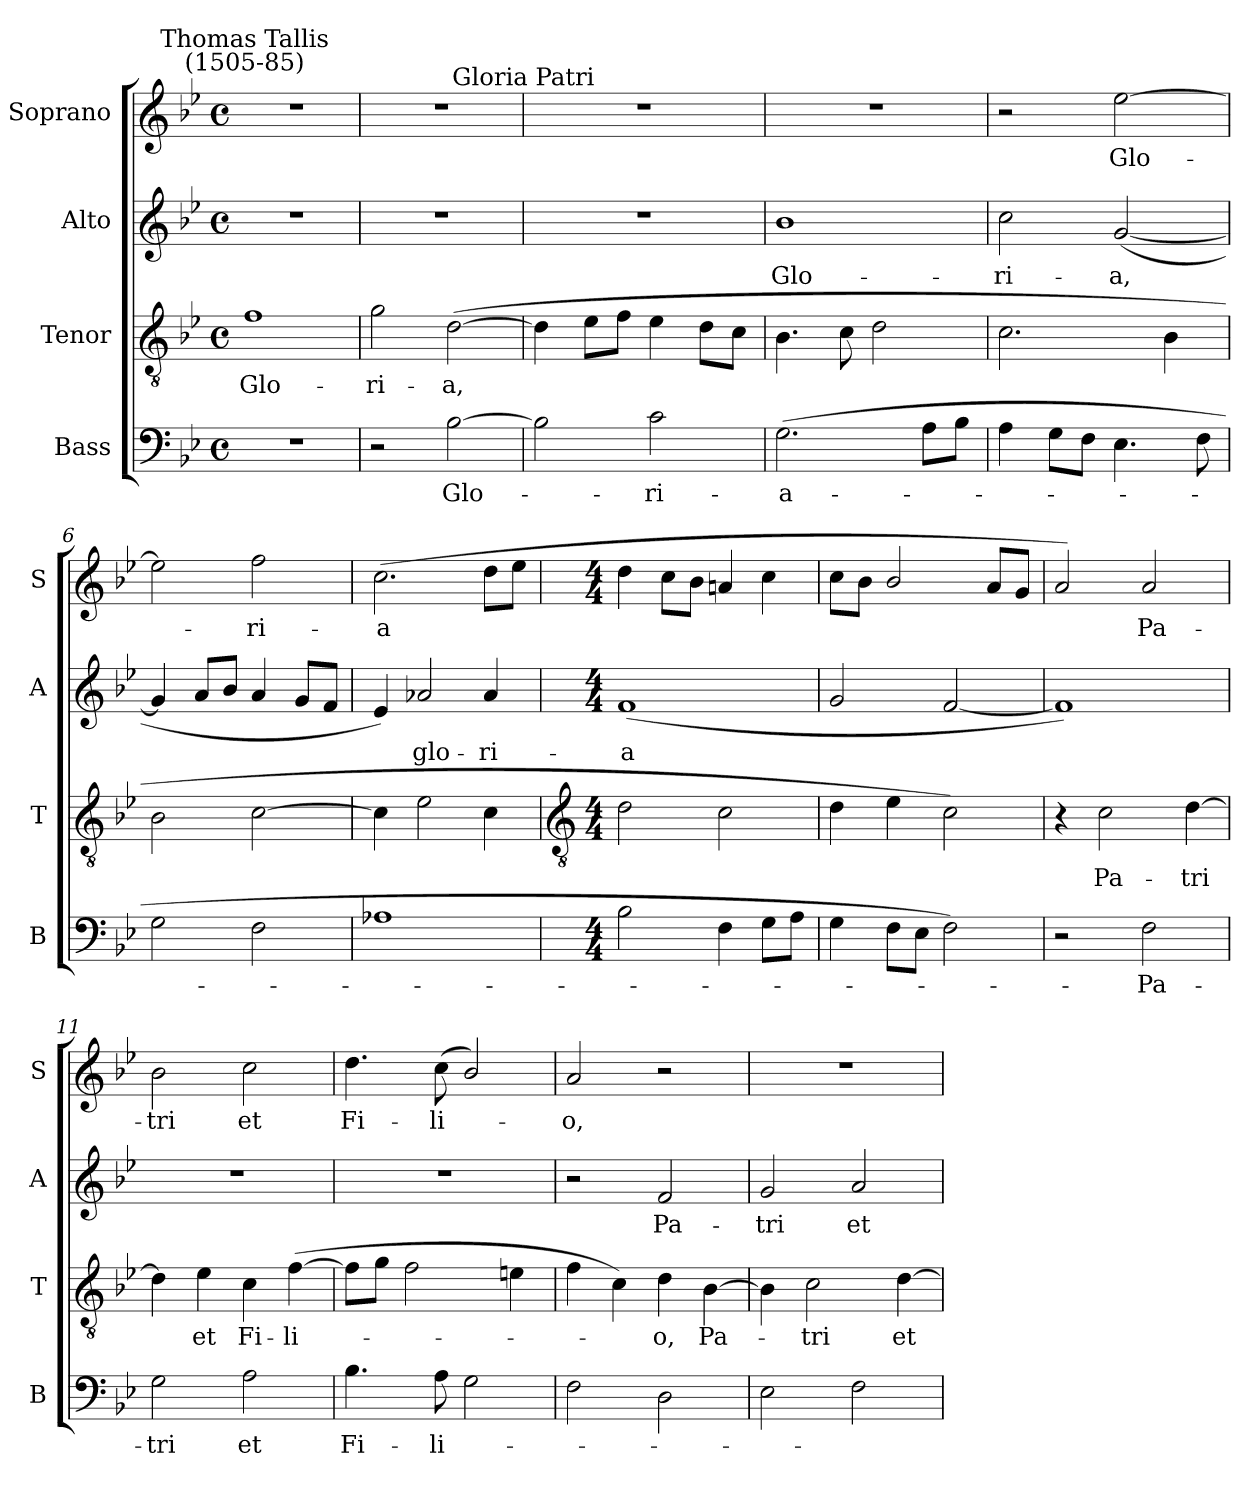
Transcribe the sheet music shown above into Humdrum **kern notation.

**kern	**text	**kern	**text	**kern	**text	**kern	**text
*part4	*part4	*part3	*part3	*part2	*part2	*part1	*part1
*staff4	*staff4	*staff3	*staff3	*staff2	*staff2	*staff1	*staff1
*I"Bass	*	*I"Tenor	*	*I"Alto	*	*I"Soprano	*
*I'B	*	*I'T	*	*I'A	*	*I'S	*
*clefF4	*	*clefGv2	*	*clefG2	*	*clefG2	*
*k[b-e-]	*	*k[b-e-]	*	*k[b-e-]	*	*k[b-e-]	*
*B-:	*	*B-:	*	*B-:	*	*B-:	*
*M4/4	*	*M4/4	*	*M4/4	*	*M4/4	*
*met(c)	*	*met(c)	*	*met(c)	*	*met(c)	*
=1	=1	=1	=1	=1	=1	=1	=1
!	!	!	!	!	!	!LO:TX:a:cj:t=Thomas Tallis\n(1505-85)	!
!	!	!	!LO:LY:b	!	!	!	!
1r	.	1f	Glo-	1r	.	1r	.
=2	=2	=2	=2	=2	=2	=2	=2
!	!	!	!LO:LY:b	!	!	!	!
2r	.	2g	-ri-	1r	.	1r	.
!	!LO:LY:b	!	!LO:LY:b	!	!	!	!
[2B-	Glo-	(>[2d	-a,	.	.	.	.
!	!	!	!	!	!	!LO:TX:a:cj:t=Gloria Patri	!
=3	=3	=3	=3	=3	=3	=3	=3
2B-]	.	4d]	.	1r	.	1r	.
.	.	8e-L	.	.	.	.	.
.	.	8fJ	.	.	.	.	.
!	!LO:LY:b	!	!	!	!	!	!
2c	ri-	4e-	.	.	.	.	.
.	.	8dL	.	.	.	.	.
.	.	8cJ	.	.	.	.	.
=4	=4	=4	=4	=4	=4	=4	=4
!	!LO:LY:b	!	!	!	!LO:LY:b	!	!
(>2.G	-a-	4.B-	.	1b-	Glo-	1r	.
.	.	8c	.	.	.	.	.
.	.	2d	.	.	.	.	.
8AL	.	.	.	.	.	.	.
8B-J	.	.	.	.	.	.	.
=5	=5	=5	=5	=5	=5	=5	=5
!	!	!	!	!	!LO:LY:b	!	!
4A	.	2.c	.	2cc	-ri-	2r	.
8GL	.	.	.	.	.	.	.
8FJ	.	.	.	.	.	.	.
!	!	!	!	!	!LO:LY:b	!	!LO:LY:b
4.E-	.	.	.	(<[2g	-a,	[2ee-	Glo-
.	.	4B-	.	.	.	.	.
8F	.	.	.	.	.	.	.
=6	=6	=6	=6	=6	=6	=6	=6
2G	.	2B-	.	4g]	.	2ee-]	.
.	.	.	.	8aL	.	.	.
.	.	.	.	8b-J	.	.	.
!	!	!	!	!	!	!	!LO:LY:b
2F	.	[2c	.	4a	.	2ff	ri-
.	.	.	.	8gL	.	.	.
.	.	.	.	8fJ	.	.	.
=7	=7	=7	=7	=7	=7	=7	=7
!	!	!	!	!	!	!	!LO:LY:b
1A-X	.	4c]	.	4e-)	.	(>2.cc	-a
!	!	!	!	!	!LO:LY:b	!	!
.	.	2e-	.	2a-X	glo-	.	.
!	!	!	!	!	!LO:LY:b	!	!
.	.	4c	.	4a-	-ri-	8ddL	.
.	.	.	.	.	.	8ee-J	.
!!LO:LB:g=z
=8	=8	=8	=8	=8	=8	=8	=8
*	*	*clefGv2	*	*	*	*	*
*M4/4	*	*M4/4	*	*M4/4	*	*M4/4	*
!	!	!	!	!	!LO:LY:b	!	!
2B-	.	2d	.	(<1f	-a	4dd	.
.	.	.	.	.	.	8ccL	.
.	.	.	.	.	.	8b-J	.
4F	.	2c	.	.	.	4an	.
8GL	.	.	.	.	.	4cc	.
8AJ	.	.	.	.	.	.	.
=9	=9	=9	=9	=9	=9	=9	=9
4G	.	4d	.	2g	.	8ccL	.
.	.	.	.	.	.	8b-J	.
8FL	.	4e-	.	.	.	2b-/	.
8E-J	.	.	.	.	.	.	.
2F)	.	2c)	.	[2f	.	.	.
.	.	.	.	.	.	8aL	.
.	.	.	.	.	.	8gJ	.
=10	=10	=10	=10	=10	=10	=10	=10
2r	.	4r	.	1f])	.	2a)	.
!	!	!	!LO:LY:b	!	!	!	!
.	.	2c	Pa-	.	.	.	.
!	!LO:LY:b	!	!	!	!	!	!LO:LY:b
2F	Pa-	.	.	.	.	2a	Pa-
!	!	!	!LO:LY:b	!	!	!	!
.	.	[4d	-tri	.	.	.	.
=11	=11	=11	=11	=11	=11	=11	=11
!	!LO:LY:b	!	!	!	!	!	!LO:LY:b
2G	-tri	4d]	.	1r	.	2b-	-tri
!	!	!	!LO:LY:b	!	!	!	!
.	.	4e-	et	.	.	.	.
!	!LO:LY:b	!	!LO:LY:b	!	!	!	!LO:LY:b
2A	et	4c	Fi-	.	.	2cc	et
!	!	!	!LO:LY:b	!	!	!	!
.	.	(>[4f	-li-	.	.	.	.
=12	=12	=12	=12	=12	=12	=12	=12
!	!LO:LY:b	!	!	!	!	!	!LO:LY:b
4.B-	Fi-	8fL]	.	1r	.	4.dd	Fi-
.	.	8gJ	.	.	.	.	.
.	.	2f	.	.	.	.	.
!	!LO:LY:b	!	!	!	!	!	!LO:LY:b
8A	-li-	.	.	.	.	(<8cc	-li-
2G	.	.	.	.	.	2b-/)	.
.	.	4en	.	.	.	.	.
=13	=13	=13	=13	=13	=13	=13	=13
!	!	!	!	!	!	!	!LO:LY:b
2F	.	4f	.	2r	.	2a	o,
.	.	4c)	.	.	.	.	.
!	!	!	!LO:LY:b	!	!LO:LY:b	!	!
2D	.	4d	o,	2f	Pa-	2r	.
!	!	!	!LO:LY:b	!	!	!	!
.	.	[4B-	Pa-	.	.	.	.
=14	=14	=14	=14	=14	=14	=14	=14
!	!	!	!	!	!LO:LY:b	!	!
2E-	.	4B-]	.	2g	-tri	1r	.
!	!	!	!LO:LY:b	!	!	!	!
.	.	2c	tri	.	.	.	.
!	!	!	!	!	!LO:LY:b	!	!
2F	.	.	.	2a	et	.	.
!	!	!	!LO:LY:b	!	!	!	!
.	.	[4d	et	.	.	.	.
=	=	=	=	=	=	=	=
*-	*-	*-	*-	*-	*-	*-	*-
